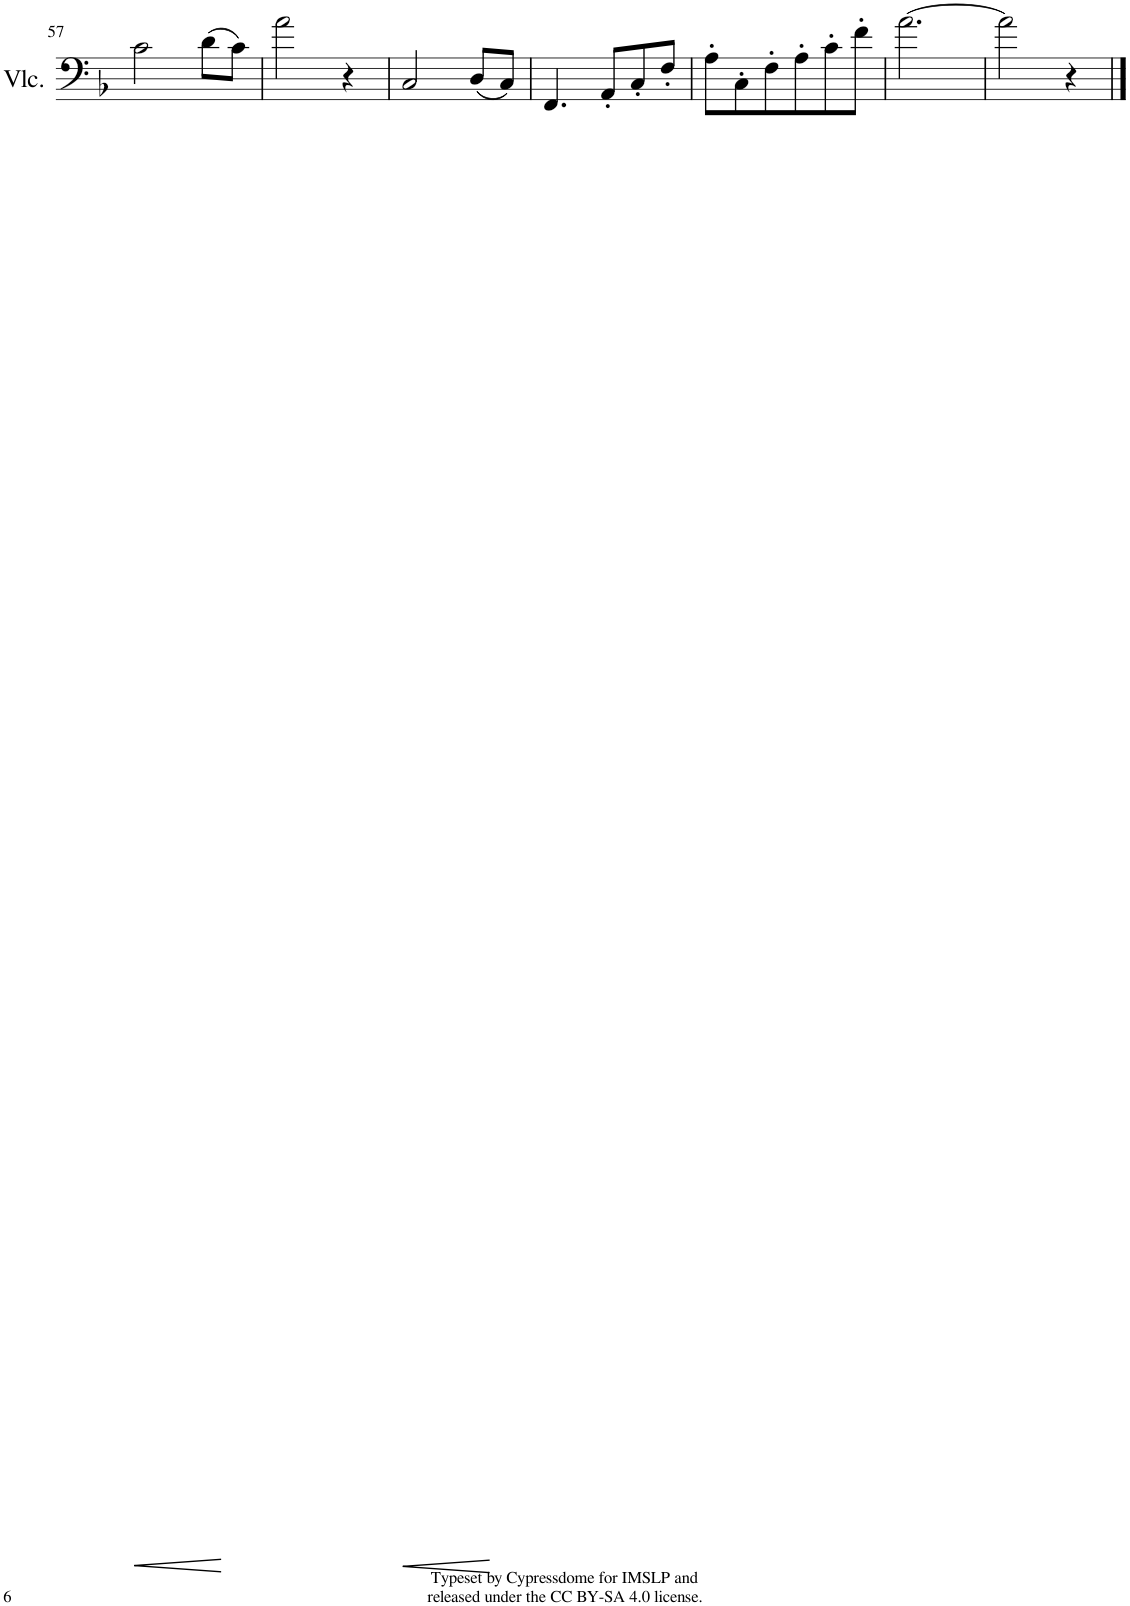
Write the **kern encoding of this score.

**kern	**dynam
*part1	*part1
*staff1	*staff1
*I"Violoncello	*
*I'Vlc.	*
!!LO:PB:g=z
*clefF4	*
*k[b-]	*
*M3/4	*
=57	=57
!	!LO:HP:b
2c\	<
(8d\L	.
8c\J)	[
=58	=58
2a\	.
4r	.
=59	=59
!	!LO:HP:b
2C/	<
(8D/L	.
8C/J)	[
=60	=60
4.FF/	.
8AA'/L	.
8C'/	.
8F'/J	.
=61	=61
8A'\L	.
8C'\	.
8F'\	.
8A'\	.
8c'\	.
8f'\J	.
=62	=62
[2.a\	.
=63	=63
2a\]	.
4r	.
==	==
*-	*-
